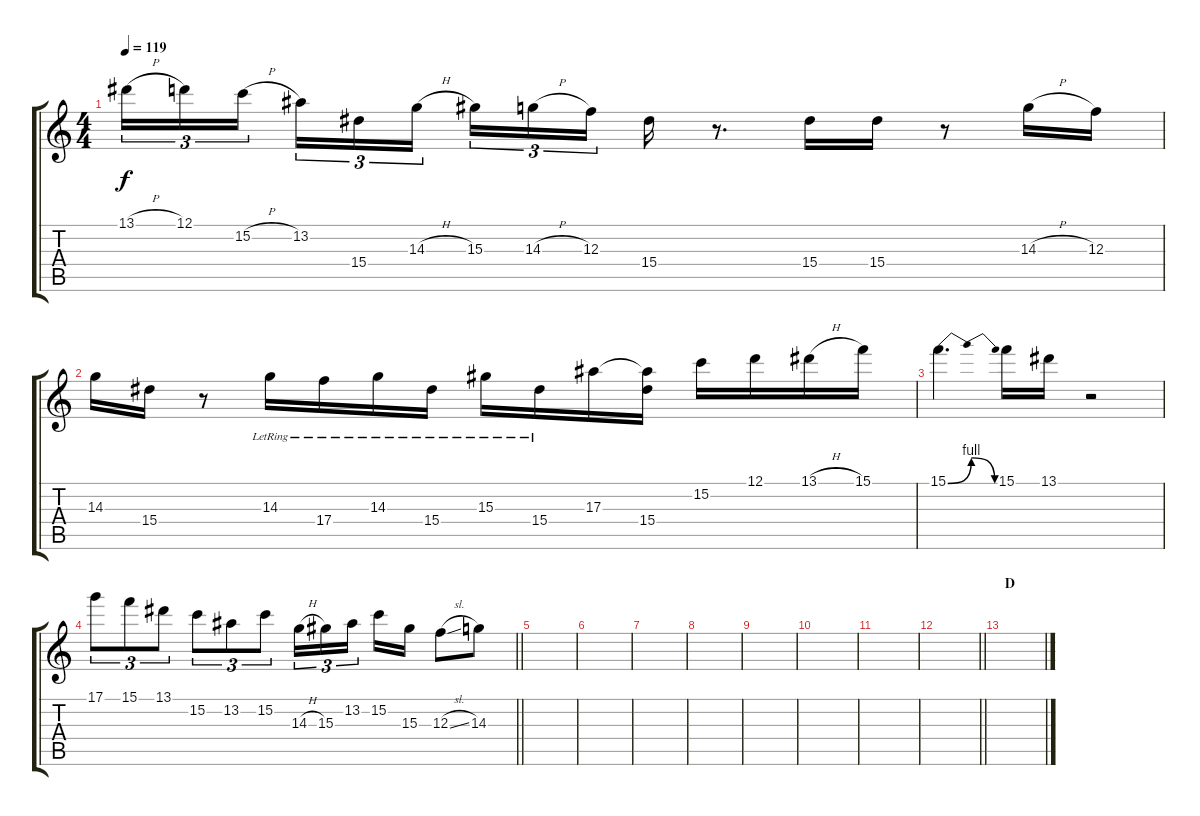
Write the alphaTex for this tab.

\track "" {instrument overdrivenguitar}
\staff {score tabs}
\tuning (D4 A3 F3 C3 G2 C2) {hide}
\ts (4 4)
\tempo 119
\clef g2
\ks c
13.1{h}.16{tu (3 2) dy f} 12.1.16{tu (3 2)} 15.2{h}.16{tu (3 2) beam splitsecondary} 13.2.16{tu (3 2)} 15.4.16{tu (3 2)} 14.3{h}.16{tu (3 2)} 15.3.16{tu (3 2)} 14.3{h}.16{tu (3 2)} 12.3.16{tu (3 2) beam splitsecondary} 15.4.16 r.8{d} 15.4.16 15.4.16 r.8 14.3{h}.16 12.3.16 |
14.3.16 15.4.16 r.8 14.3{lr}.16 17.4{lr}.16 14.3{lr}.16 15.4{lr}.16 15.3{lr}.16 15.4{lr}.16 17.3.16 (17.3{t} 15.4).16 15.2.16 12.1.16 13.1{h}.16 15.1.16 |
15.1{be (bendrelease 0 0 10 4 45 4 60 0)}.4{d} 15.1.16 13.1.16 r.2 |
\barLineRight lightlight
17.1.8{tu (3 2)} 15.1.8{tu (3 2)} 13.1.8{tu (3 2)} 15.2.8{tu (3 2)} 13.2.8{tu (3 2)} 15.2.8{tu (3 2)} 14.3{h}.16{tu (3 2)} 15.3.16{tu (3 2)} 13.2.16{tu (3 2) beam splitsecondary} 15.2.16 15.3.16 12.3{sl}.8 14.3.8 |
|
|
|
|
|
|
|
\barLineRight lightlight
|
\section ("" "D")
